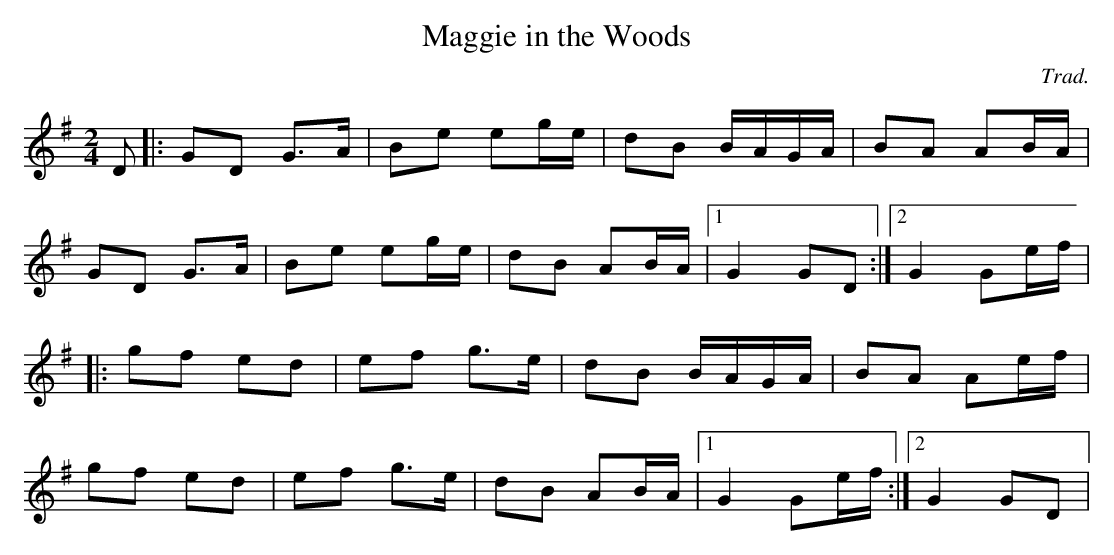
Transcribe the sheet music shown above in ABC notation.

X:1
T:Maggie in the Woods
C:Trad.
M:2/4
L:1/8
K:G
D|:GD G>A|Be eg/2e/2|dB B/2A/2G/2A/2|BA AB/2A/2|
GD G>A|Be eg/2e/2|dB AB/2A/2|1 G2 GD:|2 G2 Ge/f/|
|:gf ed|ef g>e|dB B/A/G/A/|BA Ae/f/|
gf ed|ef g>e|dB AB/A/|1 G2 Ge/f/:|2 G2 GD|
